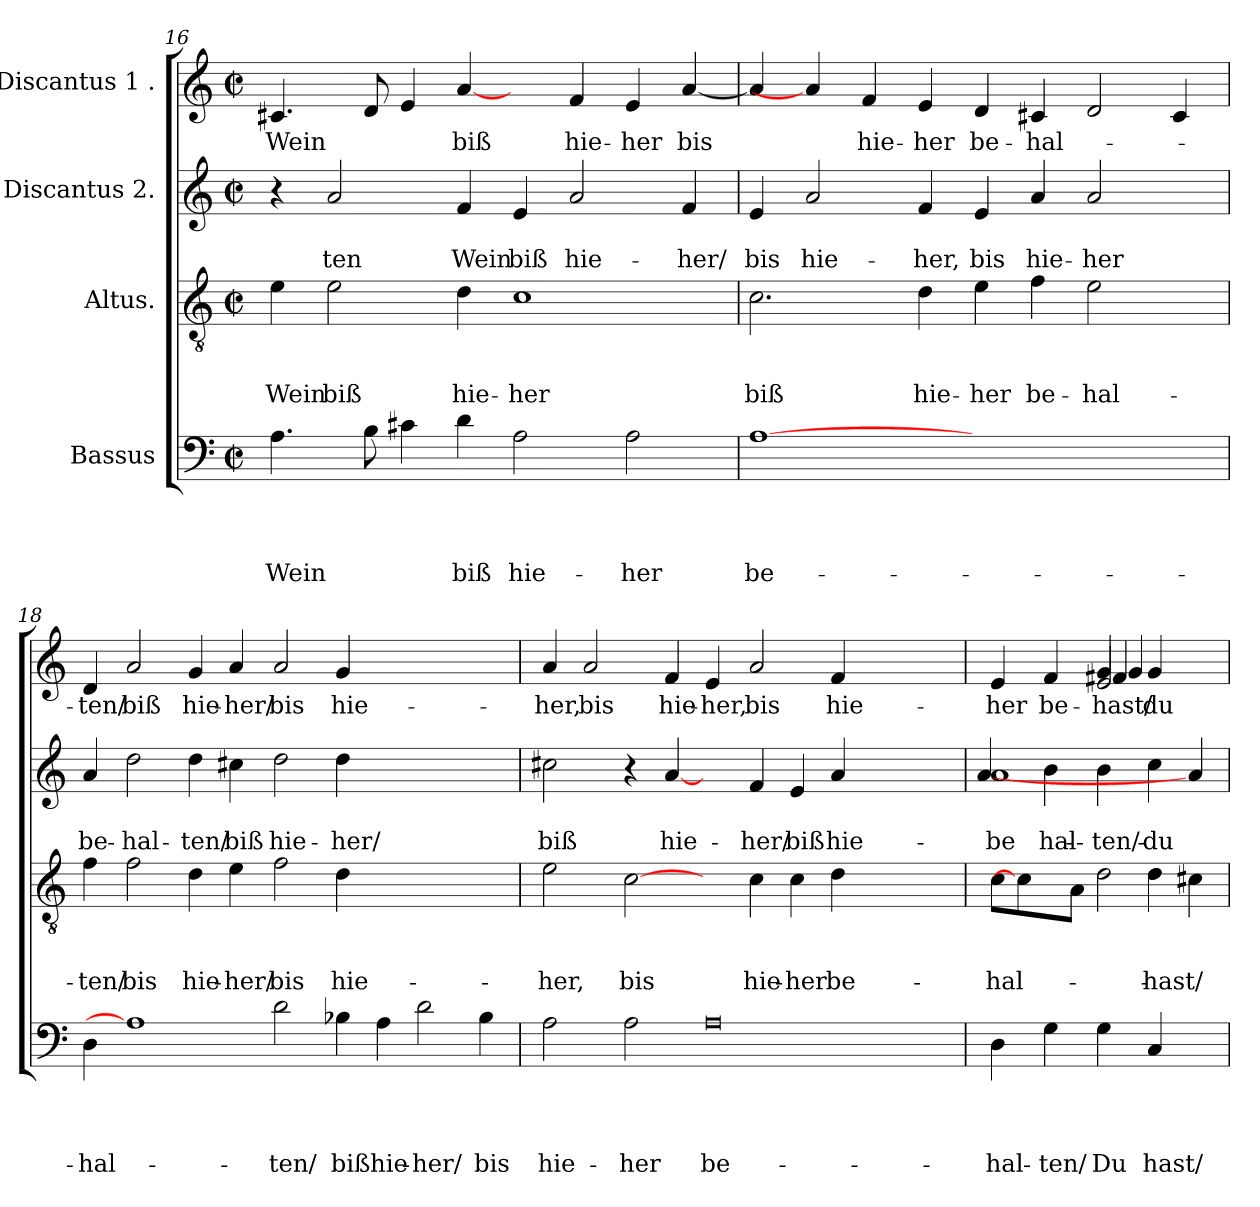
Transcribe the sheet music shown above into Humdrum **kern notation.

**kern	**text	**text	**text	**text	**kern	**text	**text	**text	**kern	**text	**text	**kern	**text
*part4	*part4	*part4	*part4	*part4	*part3	*part3	*part3	*part3	*part2	*part2	*part2	*part1	*part1
*staff4	*staff4	*staff4	*staff4	*staff4	*staff3	*staff3	*staff3	*staff3	*staff2	*staff2	*staff2	*staff1	*staff1
*I"Bassus	*	*	*	*	*I"Altus.	*	*	*	*I"Discantus 2.	*	*	*I"Discantus 1 .	*
*clefF4	*	*	*	*	*clefGv2	*	*	*	*clefG2	*	*	*clefG2	*
*k[]	*	*	*	*	*k[]	*	*	*	*k[]	*	*	*k[]	*
*C:	*	*	*	*	*C:	*	*	*	*C:	*	*	*C:	*
*M2/2	*	*	*	*	*M2/2	*	*	*	*M2/2	*	*	*M2/2	*
*met(c|)	*	*	*	*	*met(c|)	*	*	*	*met(c|)	*	*	*met(c|)	*
=16	=16	=16	=16	=16	=16	=16	=16	=16	=16	=16	=16	=16	=16
!	!	!	!	!LO:LY:b	!	!	!	!LO:LY:b	!	!	!	!	!LO:LY:b
4.A\	.	.	.	Wein	4e\	.	.	Wein	4r	.	.	4.c#X/	Wein
!	!	!	!	!	!	!	!	!LO:LY:b	!	!	!LO:LY:b	!	!
.	.	.	.	.	2e\	.	.	biß	2a/	.	-ten	.	.
8B\	.	.	.	.	.	.	.	.	.	.	.	8d/	.
4c#X\	.	.	.	.	.	.	.	.	.	.	.	4e/	.
!	!	!	!	!LO:LY:b	!	!	!	!LO:LY:b	!	!	!LO:LY:b	!	!LO:LY:b
4d\	.	.	.	biß	4d\	.	.	hie-	4f/	.	Wein	[4a/	biß
!	!	!	!	!LO:LY:b:rj	!	!	!	!LO:LY:b:rj	!	!	!LO:LY:b	!	!
2A\	.	.	.	hie-	1c	.	.	-her	4e/	.	biß	4ryy	.
!	!	!	!	!	!	!	!	!	!	!	!LO:LY:b	!	!LO:LY:b
.	.	.	.	.	.	.	.	.	2a/	.	hie-	4f/	hie-
!	!	!	!	!LO:LY:b	!	!	!	!	!	!	!	!	!LO:LY:b:rj
2A\	.	.	.	-her	.	.	.	.	.	.	.	4e/	-her
!	!	!	!	!	!	!	!	!	!	!	!LO:LY:b	!	!LO:LY:b
.	.	.	.	.	.	.	.	.	4f/	.	-her/	[<4a/	bis
!!LO:LB:g=z
=17	=17	=17	=17	=17	=17	=17	=17	=17	=17	=17	=17	=17	=17
!	!	!	!	!LO:LY:b	!	!	!	!LO:LY:b	!	!	!LO:LY:b	!	!
[1A	.	.	.	be-	2.c\	.	.	biß	4e/	.	bis	4a/]	.
!	!	!	!	!	!	!	!	!	!	!	!LO:LY:b	!	!
.	.	.	.	.	.	.	.	.	2a/	.	hie-	4a/]	.
!	!	!	!	!	!	!	!	!	!	!	!	!	!LO:LY:b
.	.	.	.	.	.	.	.	.	.	.	.	4f/	hie-
!	!	!	!	!	!	!	!	!LO:LY:b	!	!	!LO:LY:b	!	!LO:LY:b:rj
.	.	.	.	.	4d\	.	.	hie-	4f/	.	-her,	4e/	-her
!	!	!	!	!	!	!	!	!LO:LY:b:rj	!	!	!LO:LY:b:rj	!	!LO:LY:b
1ryy	.	.	.	.	4e\	.	.	-her	4e/	.	bis	4d/	be-
!	!	!	!	!	!	!	!	!LO:LY:b	!	!	!LO:LY:b	!	!LO:LY:b:rj
.	.	.	.	.	4f\	.	.	be-	4a/	.	hie-	4c#X/	-hal-
!	!	!	!	!	!	!	!	!LO:LY:b	!	!	!LO:LY:b	!	!
.	.	.	.	.	2e\	.	.	-hal-	2a/	.	-her	2d/	.
4ryy	.	.	.	.	4ryy	.	.	.	4ryy	.	.	4c#/	.
=18	=18	=18	=18	=18	=18	=18	=18	=18	=18	=18	=18	=18	=18
!	!	!	!	!LO:LY:b	!	!	!	!LO:LY:b	!	!	!LO:LY:b	!	!LO:LY:b
4D\	.	.	.	-hal-	4f\	.	.	-ten/	4a/	.	be-	4d/	-ten/
!	!	!	!	!	!	!	!	!LO:LY:b	!	!	!LO:LY:b	!	!LO:LY:b
1A]	.	.	.	.	2f\	.	.	bis	2dd\	.	-hal-	2a/	biß
!	!	!	!	!	!	!	!	!LO:LY:b	!	!	!LO:LY:b	!	!LO:LY:b
.	.	.	.	.	4d\	.	.	hie-	4dd\	.	-ten/	4g/	hie-
!	!	!	!	!	!	!	!	!LO:LY:b	!	!	!LO:LY:b	!	!LO:LY:b
.	.	.	.	.	4e\	.	.	-her/	4cc#X\	.	biß	4a/	-her/
!	!	!	!	!LO:LY:b	!	!	!	!LO:LY:b	!	!	!LO:LY:b	!	!LO:LY:b
2d\	.	.	.	-ten/	2f\	.	.	bis	2dd\	.	hie-	2a/	bis
!	!	!	!	!LO:LY:b	!	!	!	!LO:LY:b	!	!	!LO:LY:b	!	!LO:LY:b
4B-X\	.	.	.	biß	4d\	.	.	hie-	4dd\	.	-her/	4g/	hie-
!	!	!	!	!LO:LY:b	!	!	!	!	!	!	!	!	!
4A\	.	.	.	hie-	1ryy	.	.	.	1ryy	.	.	1ryy	.
!	!	!	!	!LO:LY:b	!	!	!	!	!	!	!	!	!
2d\	.	.	.	-her/	.	.	.	.	.	.	.	.	.
!	!	!	!	!LO:LY:b	!	!	!	!	!	!	!	!	!
4B-\	.	.	.	bis	.	.	.	.	.	.	.	.	.
=19	=19	=19	=19	=19	=19	=19	=19	=19	=19	=19	=19	=19	=19
!	!	!	!	!LO:LY:b	!	!	!	!LO:LY:b	!	!	!LO:LY:b	!	!LO:LY:b
2A\	.	.	.	hie-	2e\	.	.	-her,	2cc#X\	.	biß	4a/	-her,
!	!	!	!	!	!	!	!	!	!	!	!	!	!LO:LY:b
.	.	.	.	.	.	.	.	.	.	.	.	2a/	bis
!	!	!	!	!LO:LY:b	!	!	!	!LO:LY:b	!	!	!	!	!
2A\	.	.	.	-her	[2c\	.	.	bis	4r	.	.	.	.
!	!	!	!	!	!	!	!	!	!	!	!LO:LY:b	!	!LO:LY:b
.	.	.	.	.	.	.	.	.	[4a/	.	hie-	4f/	hie-
!	!	!	!	!LO:LY:b	!	!	!	!	!	!	!	!	!LO:LY:b
0A	.	.	.	be-	4ryy	.	.	.	4ryy	.	.	4e/	-her,
!	!	!	!	!	!	!	!	!LO:LY:b	!	!	!LO:LY:b	!	!LO:LY:b
.	.	.	.	.	4c\	.	.	hie-	4f/	.	-her/	2a/	bis
!	!	!	!	!	!	!	!	!LO:LY:b:rj	!	!	!LO:LY:b:rj	!	!
.	.	.	.	.	4c\	.	.	-her	4e/	.	biß	.	.
!	!	!	!	!	!	!	!	!LO:LY:b	!	!	!LO:LY:b	!	!LO:LY:b
.	.	.	.	.	4d\	.	.	be-	4a/	.	hie-	4f/	hie-
.	.	.	.	.	1ryy	.	.	.	1ryy	.	.	1ryy	.
=20	=20	=20	=20	=20	=20	=20	=20	=20	=20	=20	=20	=20	=20
!	!	!	!	!LO:LY:b	!	!	!	!LO:LY:b	!	!	!LO:LY:b	!	!
*	*	*	*	*	*^	*	*	*	*^	*	*	*	*
*	*	*	*	*	*	*^	*	*	*	*	*	*	*	*	*
*	*	*	*	*	*	*	*^	*	*	*	*	*	*	*	*	*
!	!	!	!	!	!	!	!	!	!	!	!	!	!	!	!LO:LY:b	!	!LO:LY:b
*	*	*	*	*	*	*	*	*	*	*	*	*	*	*	*	*^	*
*	*	*	*	*	*	*	*	*	*	*	*	*	*	*	*	*	*^	*
*	*	*	*	*	*	*	*	*	*	*	*	*	*	*	*	*	*	*^	*
4D\	.	.	.	-hal-	8c\L	2.ryy	2.ryy	2.ryy	.	.	-hal-	1a	4a/	.	be-	4e/	2ryy	2ryy	2ryy	-her
.	.	.	.	.	4c\]	.	.	.	.	.	.	.	.	.	.	.	.	.	.	.
!	!	!	!	!LO:LY:b	!	!	!	!	!	!	!	!	!	!	!LO:LY:b	!	!	!	!	!LO:LY:b
4G\	.	.	.	-ten/	.	.	.	.	.	.	.	.	4b\	.	-hal-	4f/	.	.	.	be-
.	.	.	.	.	8A\J	.	.	.	.	.	.	.	.	.	.	.	.	.	.	.
!	!	!	!	!LO:LY:b	!	!	!	!	!	!	!	!	!	!	!LO:LY:b	!	!	!	!	!LO:LY:b
!	!	!	!	!	!	!	!	!	!	!	!	!	!	!	!	!	!	!	!	!LO:LY:b
!	!	!	!	!	!	!	!	!	!	!	!	!	!	!	!	!	!	!	!	!LO:LY:b
!	!	!	!	!	!	!	!	!	!	!	!	!	!	!	!	!	!	!	!	!LO:LY:b
4G\	.	.	.	Du	2d\	.	.	.	.	.	.	.	4b\	.	-ten/	2e/	4f#X/	4g/	4g/	hast/
!	!	!	!	!LO:LY:b	!	!	!	!	!	!	!LO:LY:b	!	!	!	!	!	!	!	!	!
!	!	!	!	!	!	!	!	!	!	!	!LO:LY:b	!	!	!	!	!	!	!	!	!
!	!	!	!	!	!	!	!	!	!	!	!LO:LY:b	!	!	!	!LO:LY:b	!	!	!	!	!LO:LY:b
4C/	.	.	.	hast/	.	4d\	4d\	4d\	.	.	hast/	.	4cc\	.	du	.	4ryy	4ryy	4g/	du
4ryy	.	.	.	.	4c#X\	4ryy	4ryy	4ryy	.	.	.	4a/]	4ryy	.	.	4ryy	4ryy	4ryy	4ryy	.
*	*	*	*	*	*v	*v	*v	*v	*	*	*	*	*	*	*	*v	*v	*v	*v	*
*	*	*	*	*	*	*	*	*	*v	*v	*	*	*	*
=	=	=	=	=	=	=	=	=	=	=	=	=	=
*-	*-	*-	*-	*-	*-	*-	*-	*-	*-	*-	*-	*-	*-
